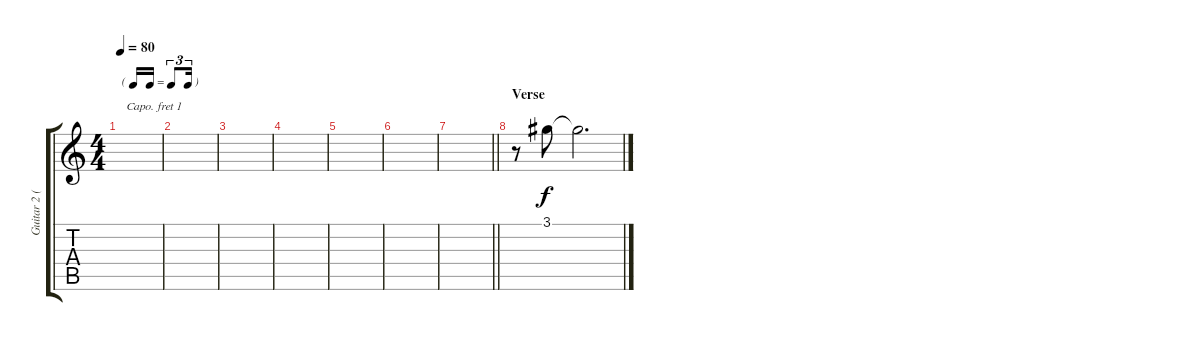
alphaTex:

\track ("Guitar 2 (R)" "Guitar 2 (") {instrument electricguitarclean}
\staff {score tabs}
\capo 1
\tuning (E4 B3 G3 D3 A2 E2) {hide}
\ts (4 4)
\tf triplet16th
\tempo 80
\clef g2
\ks c
|
|
|
|
|
|
\barLineRight lightlight
|
\section ("" "Verse")
r.8 3.1.8 3.1{t}.2{d}
